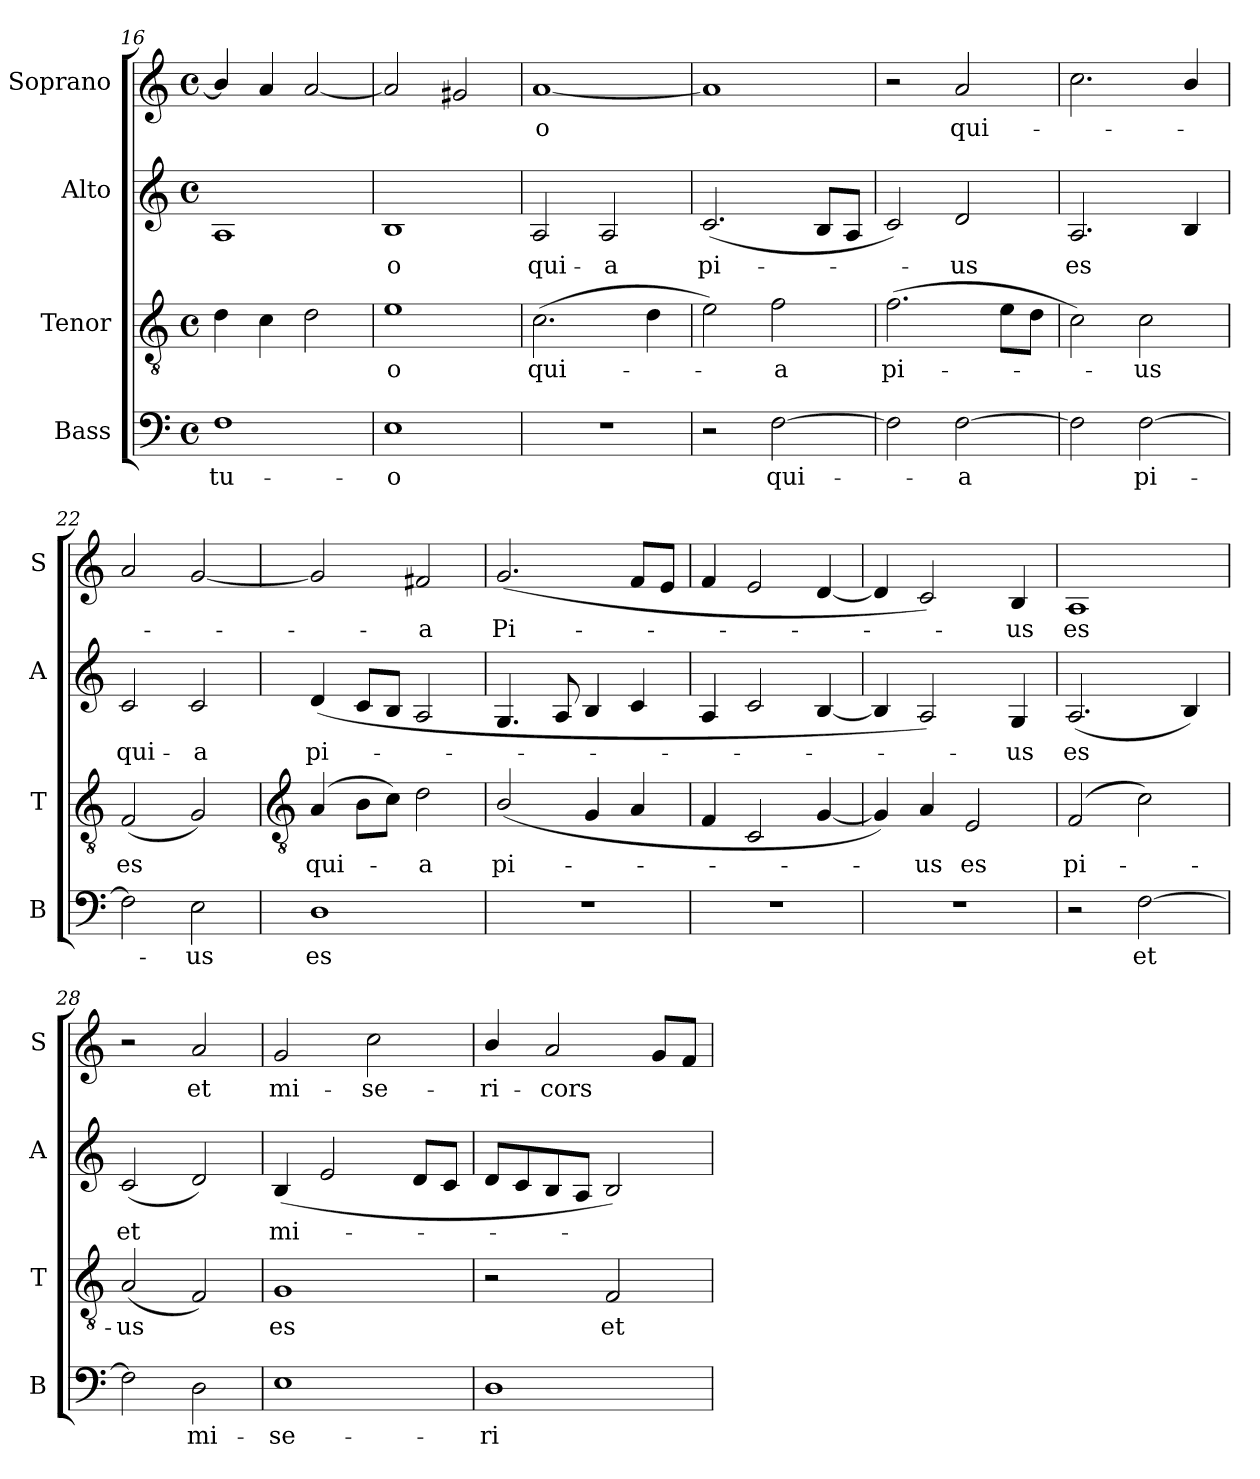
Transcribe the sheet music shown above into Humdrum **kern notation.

**kern	**text	**kern	**text	**kern	**text	**kern	**text
*part4	*part4	*part3	*part3	*part2	*part2	*part1	*part1
*staff4	*staff4	*staff3	*staff3	*staff2	*staff2	*staff1	*staff1
*I"Bass	*	*I"Tenor	*	*I"Alto	*	*I"Soprano	*
*I'B	*	*I'T	*	*I'A	*	*I'S	*
!!LO:LB:g=z
*clefF4	*	*clefGv2	*	*clefG2	*	*clefG2	*
*k[]	*	*k[]	*	*k[]	*	*k[]	*
*C:	*	*C:	*	*C:	*	*C:	*
*M4/4	*	*M4/4	*	*M4/4	*	*M4/4	*
*met(c)	*	*met(c)	*	*met(c)	*	*met(c)	*
=16	=16	=16	=16	=16	=16	=16	=16
!	!LO:LY:b	!	!	!	!	!	!
1F	tu-	4d	.	1A	.	4b/]	.
.	.	4c	.	.	.	4a	.
.	.	2d	.	.	.	[2a	.
=17	=17	=17	=17	=17	=17	=17	=17
!	!LO:LY:b	!	!LO:LY:b	!	!LO:LY:b	!	!
1E	-o	1e	o	1B	o	2a]	.
.	.	.	.	.	.	2g#X	.
=18	=18	=18	=18	=18	=18	=18	=18
!	!	!	!LO:LY:b	!	!LO:LY:b	!	!LO:LY:b
1r	.	(>2.c	qui-	2A	qui-	[1a	o
!	!	!	!	!	!LO:LY:b	!	!
.	.	.	.	2A	-a	.	.
.	.	4d	.	.	.	.	.
=19	=19	=19	=19	=19	=19	=19	=19
!	!	!	!	!	!LO:LY:b	!	!
2r	.	2e)	.	(<2.c	pi-	1a]	.
!	!LO:LY:b	!	!LO:LY:b	!	!	!	!
[2F	qui-	2f	a	.	.	.	.
.	.	.	.	8BL	.	.	.
.	.	.	.	8AJ	.	.	.
=20	=20	=20	=20	=20	=20	=20	=20
!	!	!	!LO:LY:b	!	!	!	!
2F]	.	(>2.f	pi-	2c)	.	2r	.
!	!LO:LY:b	!	!	!	!LO:LY:b	!	!LO:LY:b
[2F	a	.	.	2d	us	2a	qui-
.	.	8eL	.	.	.	.	.
.	.	8dJ	.	.	.	.	.
=21	=21	=21	=21	=21	=21	=21	=21
!	!	!	!	!	!LO:LY:b	!	!
2F]	.	2c)	.	2.A	es	2.cc	.
!	!LO:LY:b	!	!LO:LY:b	!	!	!	!
[2F	pi-	2c	us	.	.	.	.
.	.	.	.	4B	.	4b/	.
=22	=22	=22	=22	=22	=22	=22	=22
!	!	!	!LO:LY:b	!	!LO:LY:b	!	!
2F]	.	(<2F	es	2c	qui-	2a	.
!	!LO:LY:b	!	!	!	!LO:LY:b	!	!
2E	us	2G)	.	2c	-a	[2g	.
!!LO:LB:g=z
=23	=23	=23	=23	=23	=23	=23	=23
*	*	*clefGv2	*	*	*	*	*
!	!LO:LY:b	!	!LO:LY:b	!	!LO:LY:b	!	!
1D	es	(>4A	qui-	(<4d	pi-	2g]	.
.	.	8BL	.	8cL	.	.	.
.	.	8cJ)	.	8BJ	.	.	.
!	!	!	!LO:LY:b	!	!	!	!LO:LY:b
.	.	2d	a	2A	.	2f#X	a
=24	=24	=24	=24	=24	=24	=24	=24
!	!	!	!LO:LY:b	!	!	!	!LO:LY:b
1r	.	(<2B/	pi-	4.G	.	(<2.g	Pi-
.	.	.	.	8A	.	.	.
.	.	4G	.	4B	.	.	.
.	.	4A	.	4c	.	8fL	.
.	.	.	.	.	.	8eJ	.
=25	=25	=25	=25	=25	=25	=25	=25
1r	.	4F	.	4A	.	4f	.
.	.	2C	.	2c	.	2e	.
.	.	[4G	.	[4B	.	[4d	.
=26	=26	=26	=26	=26	=26	=26	=26
1r	.	4G])	.	4B]	.	4d]	.
!	!	!	!LO:LY:b	!	!	!	!
.	.	4A	us	2A)	.	2c)	.
!	!	!	!LO:LY:b	!	!	!	!
.	.	2E	es	.	.	.	.
!	!	!	!	!	!LO:LY:b	!	!LO:LY:b
.	.	.	.	4G	us	4B	us
=27	=27	=27	=27	=27	=27	=27	=27
!	!	!	!LO:LY:b	!	!LO:LY:b	!	!LO:LY:b
2r	.	(2F	pi-	(<2.A	es	1A	es
!	!LO:LY:b	!	!	!	!	!	!
[2F	et	2c)	.	.	.	.	.
.	.	.	.	4B)	.	.	.
=28	=28	=28	=28	=28	=28	=28	=28
!	!	!	!LO:LY:b	!	!LO:LY:b	!	!
2F]	.	(<2A	us	(<2c	et	2r	.
!	!LO:LY:b	!	!	!	!	!	!LO:LY:b
2D	mi-	2F)	.	2d)	.	2a	et
=29	=29	=29	=29	=29	=29	=29	=29
!	!LO:LY:b	!	!LO:LY:b	!	!LO:LY:b	!	!LO:LY:b
1E	-se-	1G	es	(<4B	mi-	2g	mi-
.	.	.	.	2e	.	.	.
!	!	!	!	!	!	!	!LO:LY:b
.	.	.	.	.	.	2cc	-se-
.	.	.	.	8dL	.	.	.
.	.	.	.	8cJ	.	.	.
=30	=30	=30	=30	=30	=30	=30	=30
!	!LO:LY:b	!	!	!	!	!	!LO:LY:b
1D	-ri-	2r	.	8dL	.	4b/	-ri-
.	.	.	.	8c	.	.	.
!	!	!	!	!	!	!	!LO:LY:b
.	.	.	.	8B	.	2a	-cors
.	.	.	.	8AJ	.	.	.
!	!	!	!LO:LY:b	!	!	!	!
.	.	2F	et	2B)	.	.	.
.	.	.	.	.	.	8gL	.
.	.	.	.	.	.	8fJ	.
=	=	=	=	=	=	=	=
*-	*-	*-	*-	*-	*-	*-	*-
